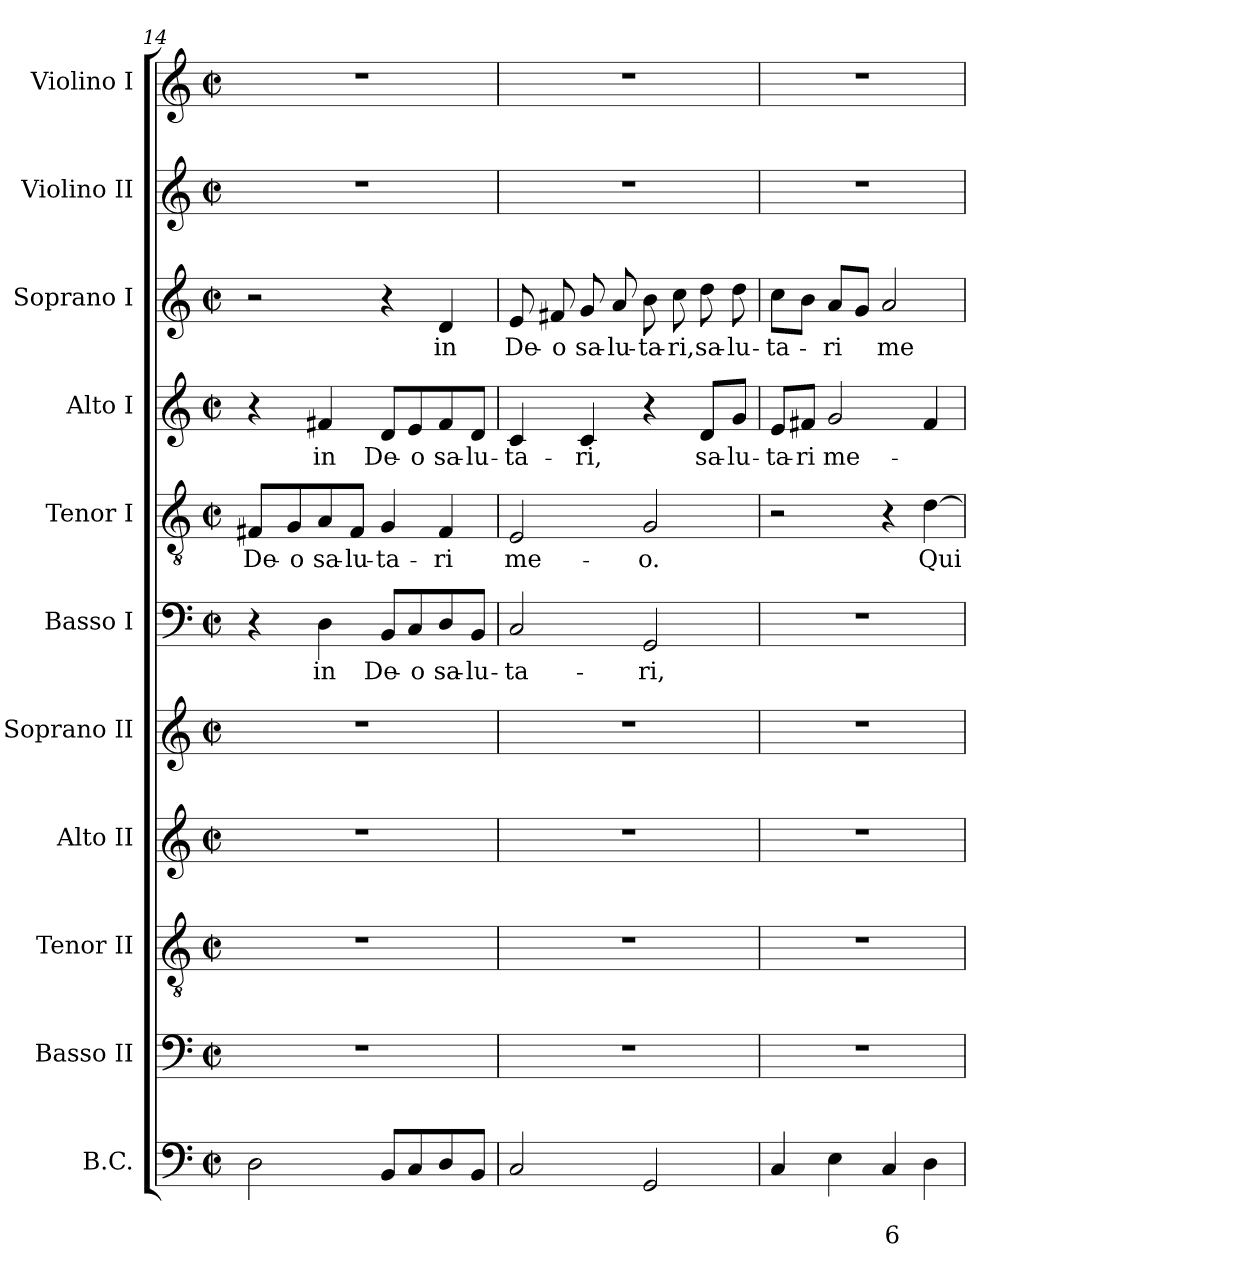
**kern	**text	**text	**kern	**kern	**kern	**kern	**kern	**text	**kern	**text	**kern	**text	**kern	**text	**kern	**kern
*part11	*part11	*part11	*part10	*part9	*part8	*part7	*part6	*part6	*part5	*part5	*part4	*part4	*part3	*part3	*part2	*part1
*staff11	*staff11	*staff11	*staff10	*staff9	*staff8	*staff7	*staff6	*staff6	*staff5	*staff5	*staff4	*staff4	*staff3	*staff3	*staff2	*staff1
*I"B.C.	*	*	*I"Basso II	*I"Tenor II	*I"Alto II	*I"Soprano II	*I"Basso I	*	*I"Tenor I	*	*I"Alto I	*	*I"Soprano I	*	*I"Violino II	*I"Violino I
*I'BC	*	*	*I'B 2	*I'T 2	*I'A 2	*I'S 2	*I'B 1	*	*I'T 1	*	*I'A 1	*	*I'S 1	*	*I'Vln. II	*I'Vln. I
*clefF4	*	*	*clefF4	*clefGv2	*clefG2	*clefG2	*clefF4	*	*clefGv2	*	*clefG2	*	*clefG2	*	*clefG2	*clefG2
*k[]	*	*	*k[]	*k[]	*k[]	*k[]	*k[]	*	*k[]	*	*k[]	*	*k[]	*	*k[]	*k[]
*C:	*	*	*C:	*C:	*C:	*C:	*C:	*	*C:	*	*C:	*	*C:	*	*C:	*C:
*M2/2	*	*	*M2/2	*M2/2	*M2/2	*M2/2	*M2/2	*	*M2/2	*	*M2/2	*	*M2/2	*	*M2/2	*M2/2
*met(c|)	*	*	*met(c|)	*met(c|)	*met(c|)	*met(c|)	*met(c|)	*	*met(c|)	*	*met(c|)	*	*met(c|)	*	*met(c|)	*met(c|)
=14	=14	=14	=14	=14	=14	=14	=14	=14	=14	=14	=14	=14	=14	=14	=14	=14
!	!	!	!	!	!	!	!	!	!	!LO:LY:b	!	!	!	!	!	!
2D\	.	.	1r	1r	1r	1r	4r	.	8F#X/L	De-	4r	.	2r	.	1r	1r
!	!	!	!	!	!	!	!	!	!	!LO:LY:b	!	!	!	!	!	!
.	.	.	.	.	.	.	.	.	8G/	-o	.	.	.	.	.	.
!	!	!	!	!	!	!	!	!LO:LY:b	!	!	!	!	!	!	!	!
!	!	!	!	!	!	!	!	!	!	!LO:LY:b	!	!	!	!	!	!
!	!	!	!	!	!	!	!	!	!	!	!	!LO:LY:b	!	!	!	!
.	.	.	.	.	.	.	4D\	in	8A/	sa-	4f#X/	in	.	.	.	.
!	!	!	!	!	!	!	!	!	!	!LO:LY:b	!	!	!	!	!	!
.	.	.	.	.	.	.	.	.	8F#/J	-lu-	.	.	.	.	.	.
!	!	!	!	!	!	!	!	!LO:LY:b	!	!	!	!	!	!	!	!
!	!	!	!	!	!	!	!	!	!	!LO:LY:b	!	!	!	!	!	!
!	!	!	!	!	!	!	!	!	!	!	!	!LO:LY:b	!	!	!	!
8BB/L	.	.	.	.	.	.	8BB/L	De-	4G/	-ta-	8d/L	De-	4r	.	.	.
!	!	!	!	!	!	!	!	!LO:LY:b	!	!	!	!	!	!	!	!
!	!	!	!	!	!	!	!	!	!	!	!	!LO:LY:b	!	!	!	!
8C/	.	.	.	.	.	.	8C/	-o	.	.	8e/	-o	.	.	.	.
!	!	!	!	!	!	!	!	!LO:LY:b	!	!	!	!	!	!	!	!
!	!	!	!	!	!	!	!	!	!	!LO:LY:b	!	!	!	!	!	!
!	!	!	!	!	!	!	!	!	!	!	!	!LO:LY:b	!	!	!	!
!	!	!	!	!	!	!	!	!	!	!	!	!	!	!LO:LY:b	!	!
8D/	.	.	.	.	.	.	8D/	sa-	4F#/	-ri	8f#/	sa-	4d/	in	.	.
!	!	!	!	!	!	!	!	!LO:LY:b	!	!	!	!	!	!	!	!
!	!	!	!	!	!	!	!	!	!	!	!	!LO:LY:b	!	!	!	!
8BB/J	.	.	.	.	.	.	8BB/J	-lu-	.	.	8d/J	-lu-	.	.	.	.
=15	=15	=15	=15	=15	=15	=15	=15	=15	=15	=15	=15	=15	=15	=15	=15	=15
!	!	!	!	!	!	!	!	!LO:LY:b	!	!	!	!	!	!	!	!
!	!	!	!	!	!	!	!	!	!	!LO:LY:b	!	!	!	!	!	!
!	!	!	!	!	!	!	!	!	!	!	!	!LO:LY:b	!	!	!	!
!	!	!	!	!	!	!	!	!	!	!	!	!	!	!LO:LY:b	!	!
2C/	.	.	1r	1r	1r	1r	2C/	-ta-	2E/	me-	4c/	-ta-	8e/	De-	1r	1r
!	!	!	!	!	!	!	!	!	!	!	!	!	!	!LO:LY:b	!	!
.	.	.	.	.	.	.	.	.	.	.	.	.	8f#X/	-o	.	.
!	!	!	!	!	!	!	!	!	!	!	!	!LO:LY:b	!	!	!	!
!	!	!	!	!	!	!	!	!	!	!	!	!	!	!LO:LY:b	!	!
.	.	.	.	.	.	.	.	.	.	.	4c/	-ri,	8g/	sa-	.	.
!	!	!	!	!	!	!	!	!	!	!	!	!	!	!LO:LY:b	!	!
.	.	.	.	.	.	.	.	.	.	.	.	.	8a/	-lu-	.	.
!	!	!	!	!	!	!	!	!LO:LY:b	!	!	!	!	!	!	!	!
!	!	!	!	!	!	!	!	!	!	!LO:LY:b	!	!	!	!	!	!
!	!	!	!	!	!	!	!	!	!	!	!	!	!	!LO:LY:b	!	!
2GG/	.	.	.	.	.	.	2GG/	-ri,	2G/	-o.	4r	.	8b\	-ta-	.	.
!	!	!	!	!	!	!	!	!	!	!	!	!	!	!LO:LY:b	!	!
.	.	.	.	.	.	.	.	.	.	.	.	.	8cc\	-ri,	.	.
!	!	!	!	!	!	!	!	!	!	!	!	!LO:LY:b	!	!	!	!
!	!	!	!	!	!	!	!	!	!	!	!	!	!	!LO:LY:b	!	!
.	.	.	.	.	.	.	.	.	.	.	8d/L	sa-	8dd\	sa-	.	.
!	!	!	!	!	!	!	!	!	!	!	!	!LO:LY:b	!	!	!	!
!	!	!	!	!	!	!	!	!	!	!	!	!	!	!LO:LY:b	!	!
.	.	.	.	.	.	.	.	.	.	.	8g/J	-lu-	8dd\	-lu-	.	.
=16	=16	=16	=16	=16	=16	=16	=16	=16	=16	=16	=16	=16	=16	=16	=16	=16
!	!	!	!	!	!	!	!	!	!	!	!	!LO:LY:b	!	!	!	!
!	!	!	!	!	!	!	!	!	!	!	!	!	!	!LO:LY:b	!	!
4C/	.	.	1r	1r	1r	1r	1r	.	2r	.	8e/L	-ta-	8cc\L	-ta-	1r	1r
!	!	!	!	!	!	!	!	!	!	!	!	!LO:LY:b	!	!	!	!
.	.	.	.	.	.	.	.	.	.	.	8f#X/J	-ri	8b\J	.	.	.
!	!	!	!	!	!	!	!	!	!	!	!	!LO:LY:b	!	!	!	!
!	!	!	!	!	!	!	!	!	!	!	!	!	!	!LO:LY:b	!	!
4E\	.	.	.	.	.	.	.	.	.	.	2g/	me-	8a/L	-ri	.	.
.	.	.	.	.	.	.	.	.	.	.	.	.	8g/J	.	.	.
!	!	!LO:LY:b	!	!	!	!	!	!	!	!	!	!	!	!	!	!
!	!	!	!	!	!	!	!	!	!	!	!	!	!	!LO:LY:b	!	!
4C/	.	6	.	.	.	.	.	.	4r	.	.	.	2a/	me-	.	.
!	!	!	!	!	!	!	!	!	!	!LO:LY:b	!	!	!	!	!	!
4D\	.	.	.	.	.	.	.	.	[4d\	Qui-	4f#/	.	.	.	.	.
=	=	=	=	=	=	=	=	=	=	=	=	=	=	=	=	=
*-	*-	*-	*-	*-	*-	*-	*-	*-	*-	*-	*-	*-	*-	*-	*-	*-
